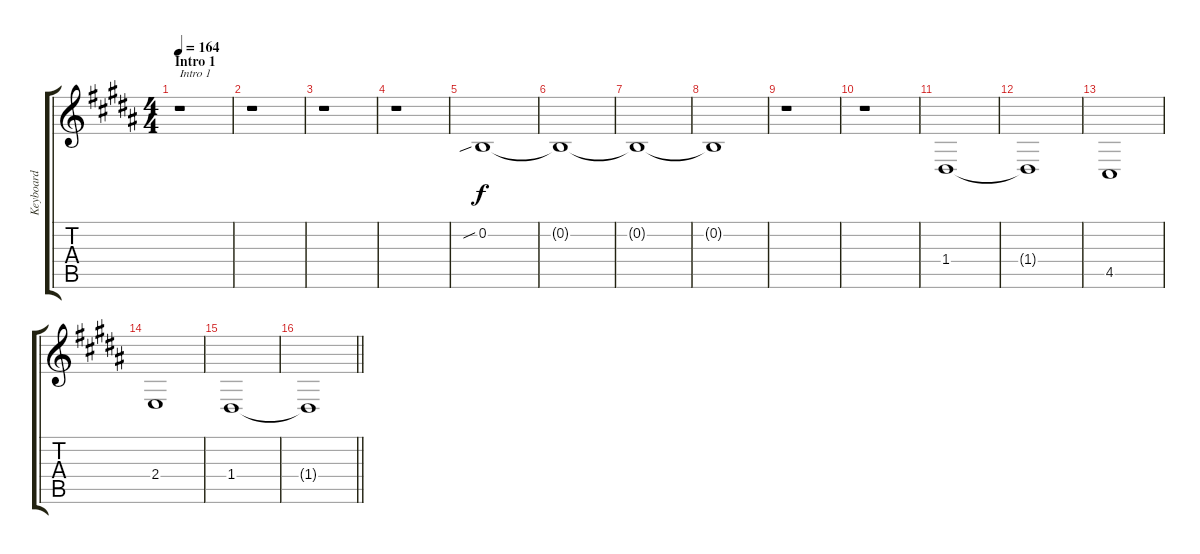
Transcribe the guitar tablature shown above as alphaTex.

\track ("Keyboard" "Keyboard") {instrument churchorgan}
\staff {score tabs}
\tuning (E4 B3 G3 D3 A2 E2) {hide}
\ts (4 4)
\section ("" "Intro 1")
\tempo 164
\clef g2
\ks b
r.1{txt "Intro 1" dy f instrument churchorgan} |
r.1 |
r.1 |
r.1 |
0.2{sib}.1 |
0.2{t}.1 |
0.2{t}.1 |
0.2{t}.1 |
r.1 |
r.1 |
1.4.1 |
1.4{t}.1 |
4.5.1 |
2.4.1 |
1.4.1 |
\barLineRight lightlight
1.4{t}.1
